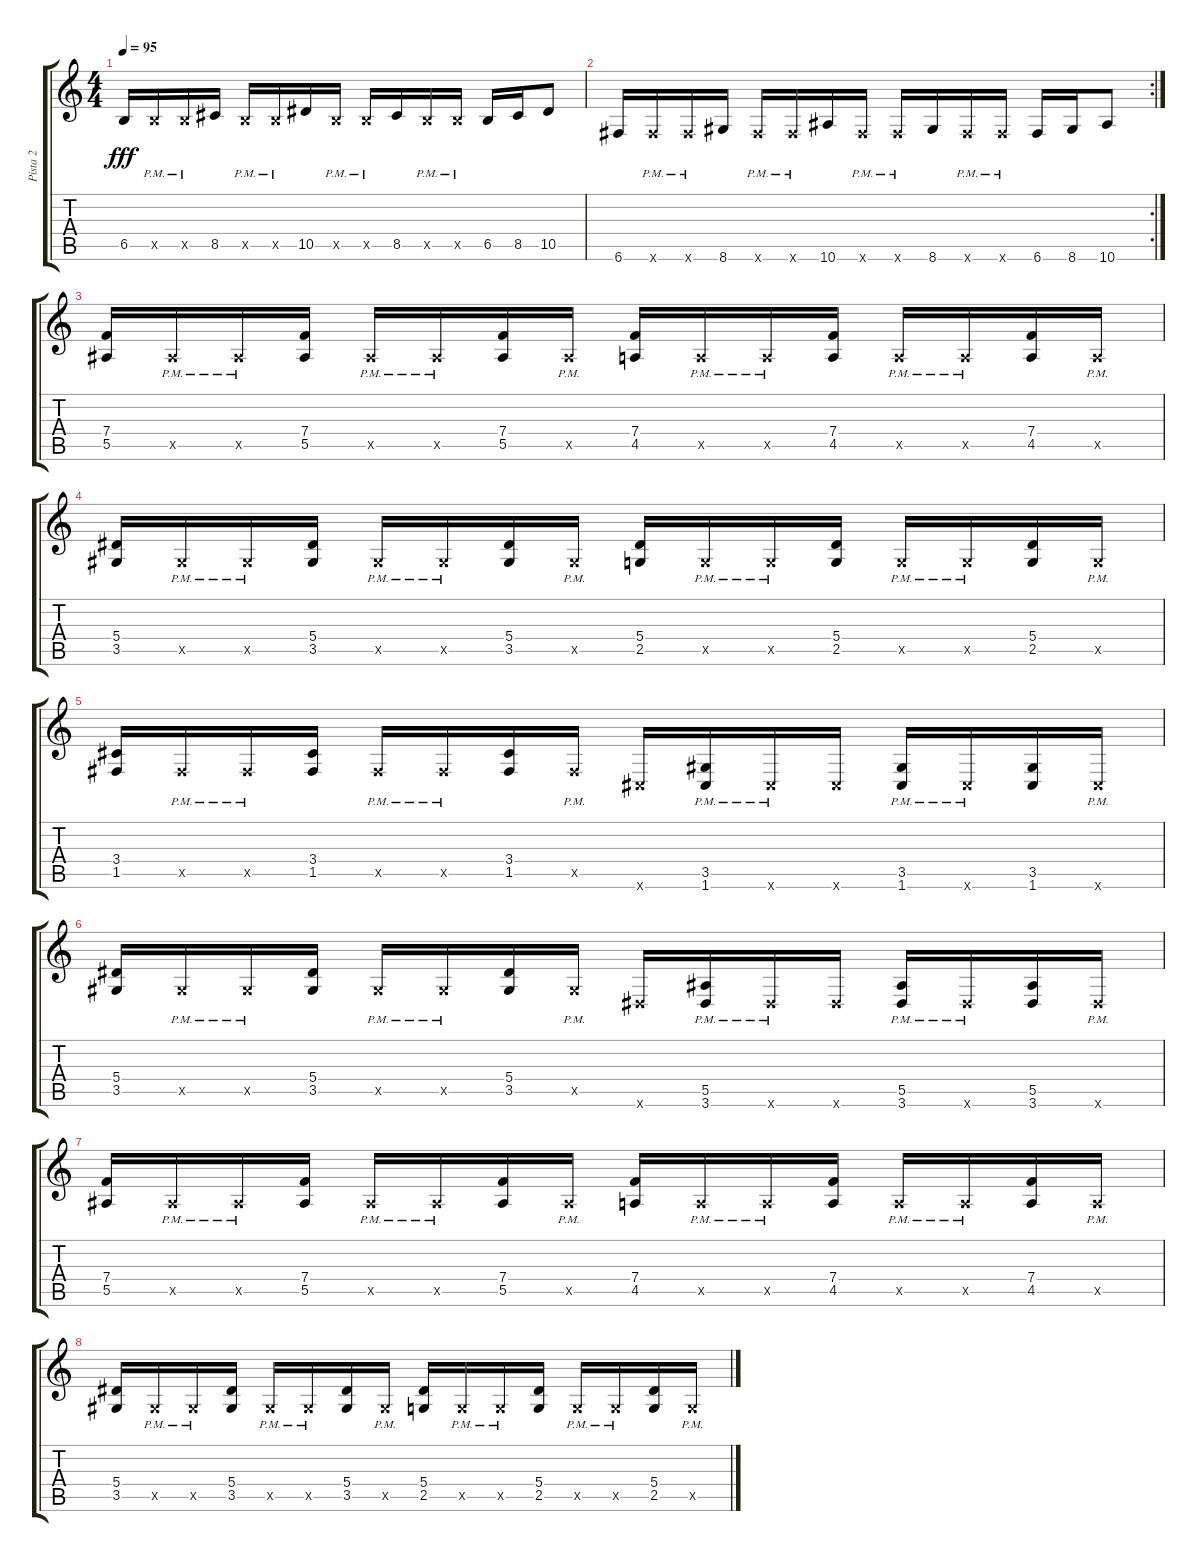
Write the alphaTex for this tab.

\track ("Pista 2" "Pista 2") {instrument distortionguitar}
\staff {score tabs}
\tuning (C4 G3 Eb3 Bb2 F2 C2) {hide}
\ts (4 4)
\tempo 95
\clef g2
\ks c
6.5.16{dy fff} 6.5{pm x}.16 6.5{pm x}.16 8.5.16 6.5{pm x}.16 6.5{pm x}.16 10.5.16 6.5{pm x}.16 6.5{pm x}.16 8.5.16 6.5{pm x}.16 6.5{pm x}.16 6.5.16 8.5.16 10.5.8 |
\rc 2
6.6.16 6.6{pm x}.16 6.6{pm x}.16 8.6.16 6.6{pm x}.16 6.6{pm x}.16 10.6.16 6.6{pm x}.16 6.6{pm x}.16 8.6.16 6.6{pm x}.16 6.6{pm x}.16 6.6.16 8.6.16 10.6.8 |
(7.4 5.5).16 5.5{pm x}.16 5.5{pm x}.16 (7.4 5.5).16 5.5{pm x}.16 5.5{pm x}.16 (7.4 5.5).16 5.5{pm x}.16 (7.4 4.5).16 4.5{pm x}.16 4.5{pm x}.16 (7.4 4.5).16 4.5{pm x}.16 4.5{pm x}.16 (7.4 4.5).16 4.5{pm x}.16 |
(5.4 3.5).16 3.5{pm x}.16 3.5{pm x}.16 (5.4 3.5).16 3.5{pm x}.16 3.5{pm x}.16 (5.4 3.5).16 3.5{pm x}.16 (5.4 2.5).16 2.5{pm x}.16 2.5{pm x}.16 (5.4 2.5).16 2.5{pm x}.16 2.5{pm x}.16 (5.4 2.5).16 2.5{pm x}.16 |
(3.4 1.5).16 1.5{pm x}.16 1.5{pm x}.16 (3.4 1.5).16 1.5{pm x}.16 1.5{pm x}.16 (3.4 1.5).16 1.5{pm x}.16 1.6{x}.16 (3.5 1.6{pm}).16 1.6{pm x}.16 1.6{x}.16 (3.5 1.6{pm}).16 1.6{pm x}.16 (3.5 1.6).16 1.6{pm x}.16 |
(5.4 3.5).16 3.5{pm x}.16 3.5{pm x}.16 (5.4 3.5).16 3.5{pm x}.16 3.5{pm x}.16 (5.4 3.5).16 3.5{pm x}.16 3.6{x}.16 (5.5 3.6{pm}).16 3.6{pm x}.16 3.6{x}.16 (5.5 3.6{pm}).16 3.6{pm x}.16 (5.5 3.6).16 3.6{pm x}.16 |
(7.4 5.5).16 5.5{pm x}.16 5.5{pm x}.16 (7.4 5.5).16 5.5{pm x}.16 5.5{pm x}.16 (7.4 5.5).16 5.5{pm x}.16 (7.4 4.5).16 4.5{pm x}.16 4.5{pm x}.16 (7.4 4.5).16 4.5{pm x}.16 4.5{pm x}.16 (7.4 4.5).16 4.5{pm x}.16 |
(5.4 3.5).16 3.5{pm x}.16 3.5{pm x}.16 (5.4 3.5).16 3.5{pm x}.16 3.5{pm x}.16 (5.4 3.5).16 3.5{pm x}.16 (5.4 2.5).16 2.5{pm x}.16 2.5{pm x}.16 (5.4 2.5).16 2.5{pm x}.16 2.5{pm x}.16 (5.4 2.5).16 2.5{pm x}.16
